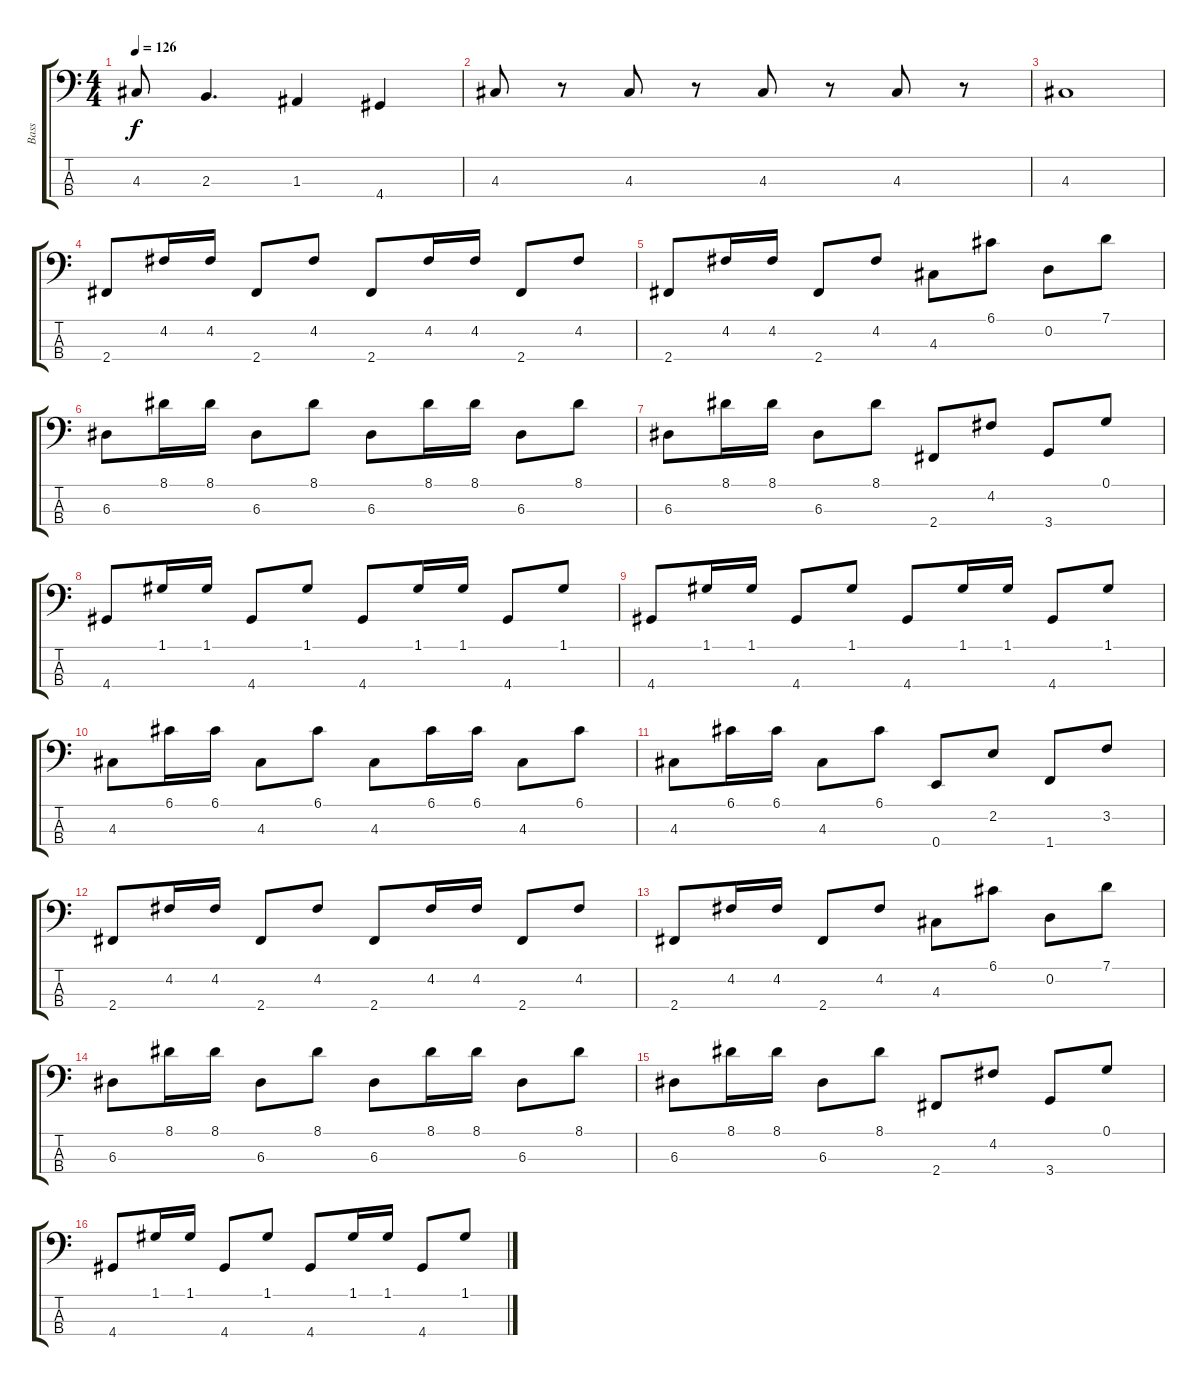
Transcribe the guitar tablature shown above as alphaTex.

\track ("Bass" "Bass") {instrument electricbassfinger}
\staff {score tabs}
\tuning (G2 D2 A1 E1) {hide}
\ts (4 4)
\tempo 126
\clef f4
\ks c
4.3{t}.8{dy f} 2.3.4{d} 1.3.4 4.4.4 |
4.3.8 r.8 4.3.8 r.8 4.3.8 r.8 4.3.8 r.8 |
4.3.1 |
2.4.8 4.2.16 4.2.16 2.4.8 4.2.8 2.4.8 4.2.16 4.2.16 2.4.8 4.2.8 |
2.4.8 4.2.16 4.2.16 2.4.8 4.2.8 4.3.8 6.1.8 0.2.8 7.1.8 |
6.3.8 8.1.16 8.1.16 6.3.8 8.1.8 6.3.8 8.1.16 8.1.16 6.3.8 8.1.8 |
6.3.8 8.1.16 8.1.16 6.3.8 8.1.8 2.4.8 4.2.8 3.4.8 0.1.8 |
4.4.8 1.1.16 1.1.16 4.4.8 1.1.8 4.4.8 1.1.16 1.1.16 4.4.8 1.1.8 |
4.4.8 1.1.16 1.1.16 4.4.8 1.1.8 4.4.8 1.1.16 1.1.16 4.4.8 1.1.8 |
4.3.8 6.1.16 6.1.16 4.3.8 6.1.8 4.3.8 6.1.16 6.1.16 4.3.8 6.1.8 |
4.3.8 6.1.16 6.1.16 4.3.8 6.1.8 0.4.8 2.2.8 1.4.8 3.2.8 |
2.4.8 4.2.16 4.2.16 2.4.8 4.2.8 2.4.8 4.2.16 4.2.16 2.4.8 4.2.8 |
2.4.8 4.2.16 4.2.16 2.4.8 4.2.8 4.3.8 6.1.8 0.2.8 7.1.8 |
6.3.8 8.1.16 8.1.16 6.3.8 8.1.8 6.3.8 8.1.16 8.1.16 6.3.8 8.1.8 |
6.3.8 8.1.16 8.1.16 6.3.8 8.1.8 2.4.8 4.2.8 3.4.8 0.1.8 |
4.4.8 1.1.16 1.1.16 4.4.8 1.1.8 4.4.8 1.1.16 1.1.16 4.4.8 1.1.8
